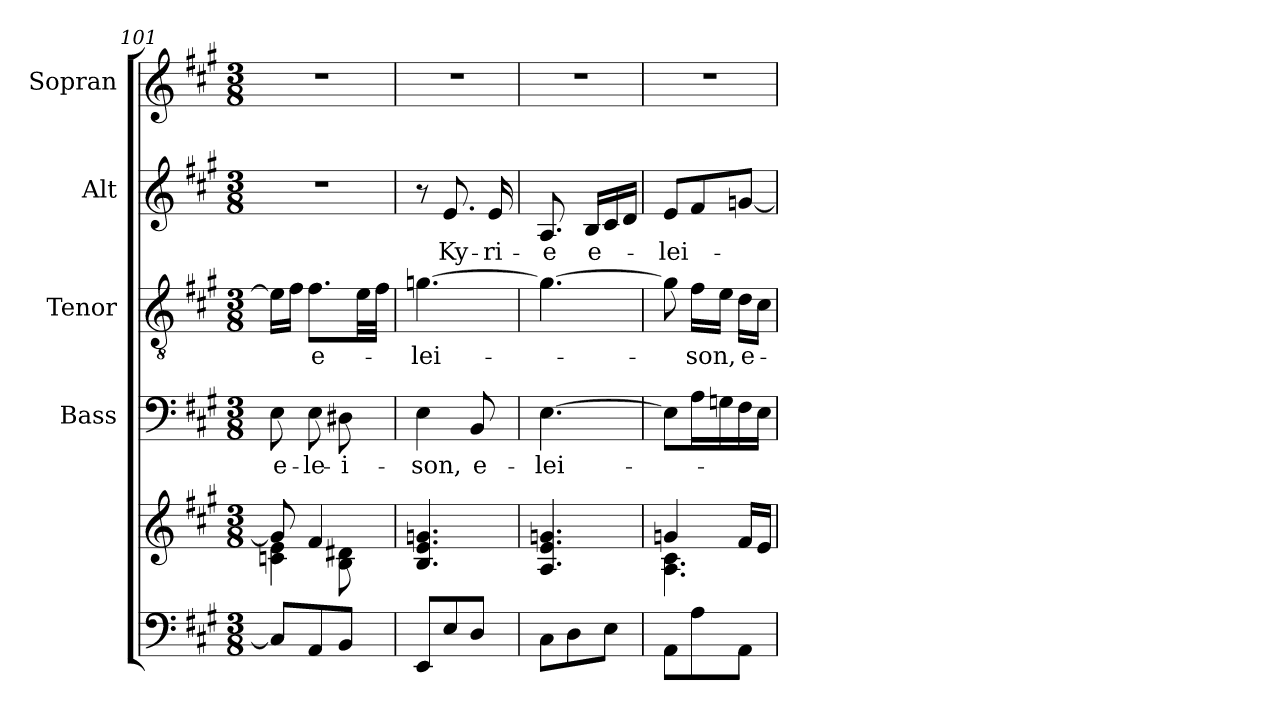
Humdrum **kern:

**kern	**kern	**kern	**text	**kern	**text	**kern	**text	**kern
*part5	*part5	*part4	*part4	*part3	*part3	*part2	*part2	*part1
*staff6	*staff5	*staff4	*staff4	*staff3	*staff3	*staff2	*staff2	*staff1
*	*	*I"Bass	*	*I"Tenor	*	*I"Alt	*	*I"Sopran
*	*	*I'B.	*	*I'T.	*	*I'A.	*	*I'S.
*clefF4	*clefG2	*clefF4	*	*clefGv2	*	*clefG2	*	*clefG2
*k[f#c#g#]	*k[f#c#g#]	*k[f#c#g#]	*	*k[f#c#g#]	*	*k[f#c#g#]	*	*k[f#c#g#]
*A:	*A:	*A:	*	*A:	*	*A:	*	*A:
*M3/8	*M3/8	*M3/8	*	*M3/8	*	*M3/8	*	*M3/8
=101	=101	=101	=101	=101	=101	=101	=101	=101
*	*^	*	*	*	*	*	*	*
!	!	!	!	!LO:LY:b	!	!	!	!	!
8C/L]	8g/]	4cn\ 4e\	8E\	e-	16e\LL]	.	4.r	.	4.r
.	.	.	.	.	16f#\JJ	.	.	.	.
!	!	!	!	!LO:LY:b	!	!LO:LY:b	!	!	!
8AA/	4f#/	.	8E\	-le-	8.f#\L	e-	.	.	.
!	!	!	!	!LO:LY:b	!	!	!	!	!
8BB/J	.	8B\ 8d#X\	8D#X\	-i-	.	.	.	.	.
.	.	.	.	.	32e\LL	.	.	.	.
.	.	.	.	.	32f#\JJJ	.	.	.	.
*	*v	*v	*	*	*	*	*	*	*
=102	=102	=102	=102	=102	=102	=102	=102	=102
!	!	!	!LO:LY:b	!	!LO:LY:b	!	!	!
8EE/L	4.B/ 4.e/ 4.gn/	4E\	-son,	[4.gn\	-lei-	8r	.	4.r
!	!	!	!	!	!	!	!LO:LY:b	!
8E/	.	.	.	.	.	8.e/	Ky-	.
!	!	!	!LO:LY:b	!	!	!	!	!
8D/J	.	8BB/	e-	.	.	.	.	.
!	!	!	!	!	!	!	!LO:LY:b	!
.	.	.	.	.	.	16e/	-ri-	.
=103	=103	=103	=103	=103	=103	=103	=103	=103
!	!	!	!LO:LY:b	!	!	!	!LO:LY:b	!
8C#\L	4.A/ 4.e/ 4.gn/	[4.E\	-lei-	4.g\_	.	8.A/	-e	4.r
8D\	.	.	.	.	.	.	.	.
!	!	!	!	!	!	!	!LO:LY:b	!
.	.	.	.	.	.	16B/LL	e-	.
8E\J	.	.	.	.	.	16c#/	.	.
.	.	.	.	.	.	16d/JJ	.	.
=104	=104	=104	=104	=104	=104	=104	=104	=104
*	*^	*	*	*	*	*	*	*
!	!	!	!	!	!	!	!	!LO:LY:b	!
8AA\L	4gn/	4.A\ 4.c#\	8E\L]	.	8g\]	.	8e/L	-lei-	4.r
!	!	!	!	!	!	!LO:LY:b	!	!	!
8A\	.	.	16A\L	.	16f#\LL	-son,	8f#/	.	.
.	.	.	16Gn\	.	16e\JJ	.	.	.	.
!	!	!	!	!	!	!LO:LY:b	!	!	!
8AA\J	16f#/LL	.	16F#\	.	16d\LL	e-	[8gn/J	.	.
.	16e/JJ	.	16E\JJ	.	16c#\JJ	.	.	.	.
*	*v	*v	*	*	*	*	*	*	*
=	=	=	=	=	=	=	=	=
*-	*-	*-	*-	*-	*-	*-	*-	*-
